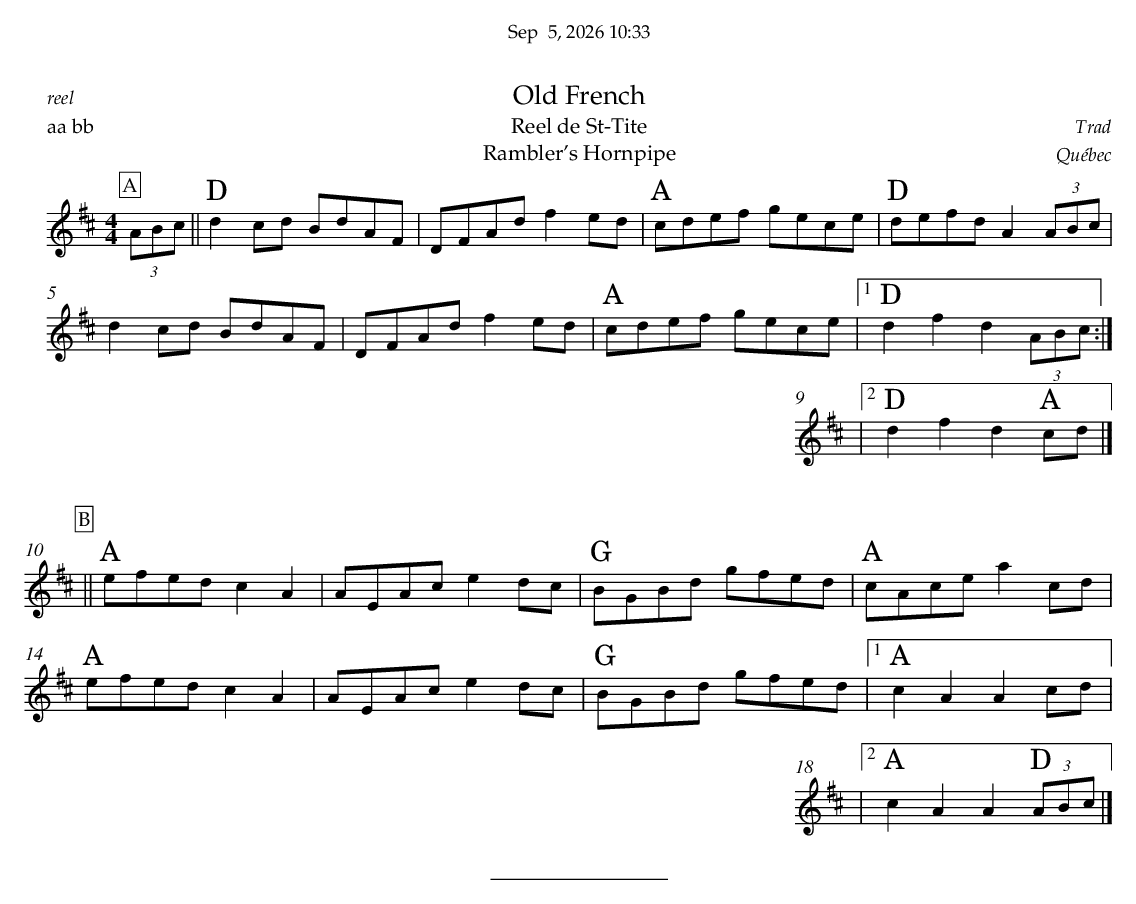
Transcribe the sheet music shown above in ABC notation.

X:1
T:Old French
T:Reel de St-Tite
T:Rambler's Hornpipe
C:Trad
O:Québec
P:aa bb
M:4/4
L:1/8
K:Dmaj
P:A
(3ABc || "D" d2cd BdAF | DFAd f2ed | "A" cdef gece |"D" defd A2 (3ABc |
d2cd BdAF | DFAd f2ed |"A" cdef gece |1 "D" d2f2 d2 (3ABc:|
|2 "D" d2f2 d2 "A" cd |]
%%vskip 0.5cm
P:B
K:Amix
|| "A" efed c2A2 | AEAc e2dc |"G" BGBd gfed | "A" cAce a2cd |
"A" efed c2A2 | AEAc e2dc |"G" BGBd gfed |1 "A" c2A2 A2 cd |
|2 "A" c2A2 A2 "D"(3ABc |]
